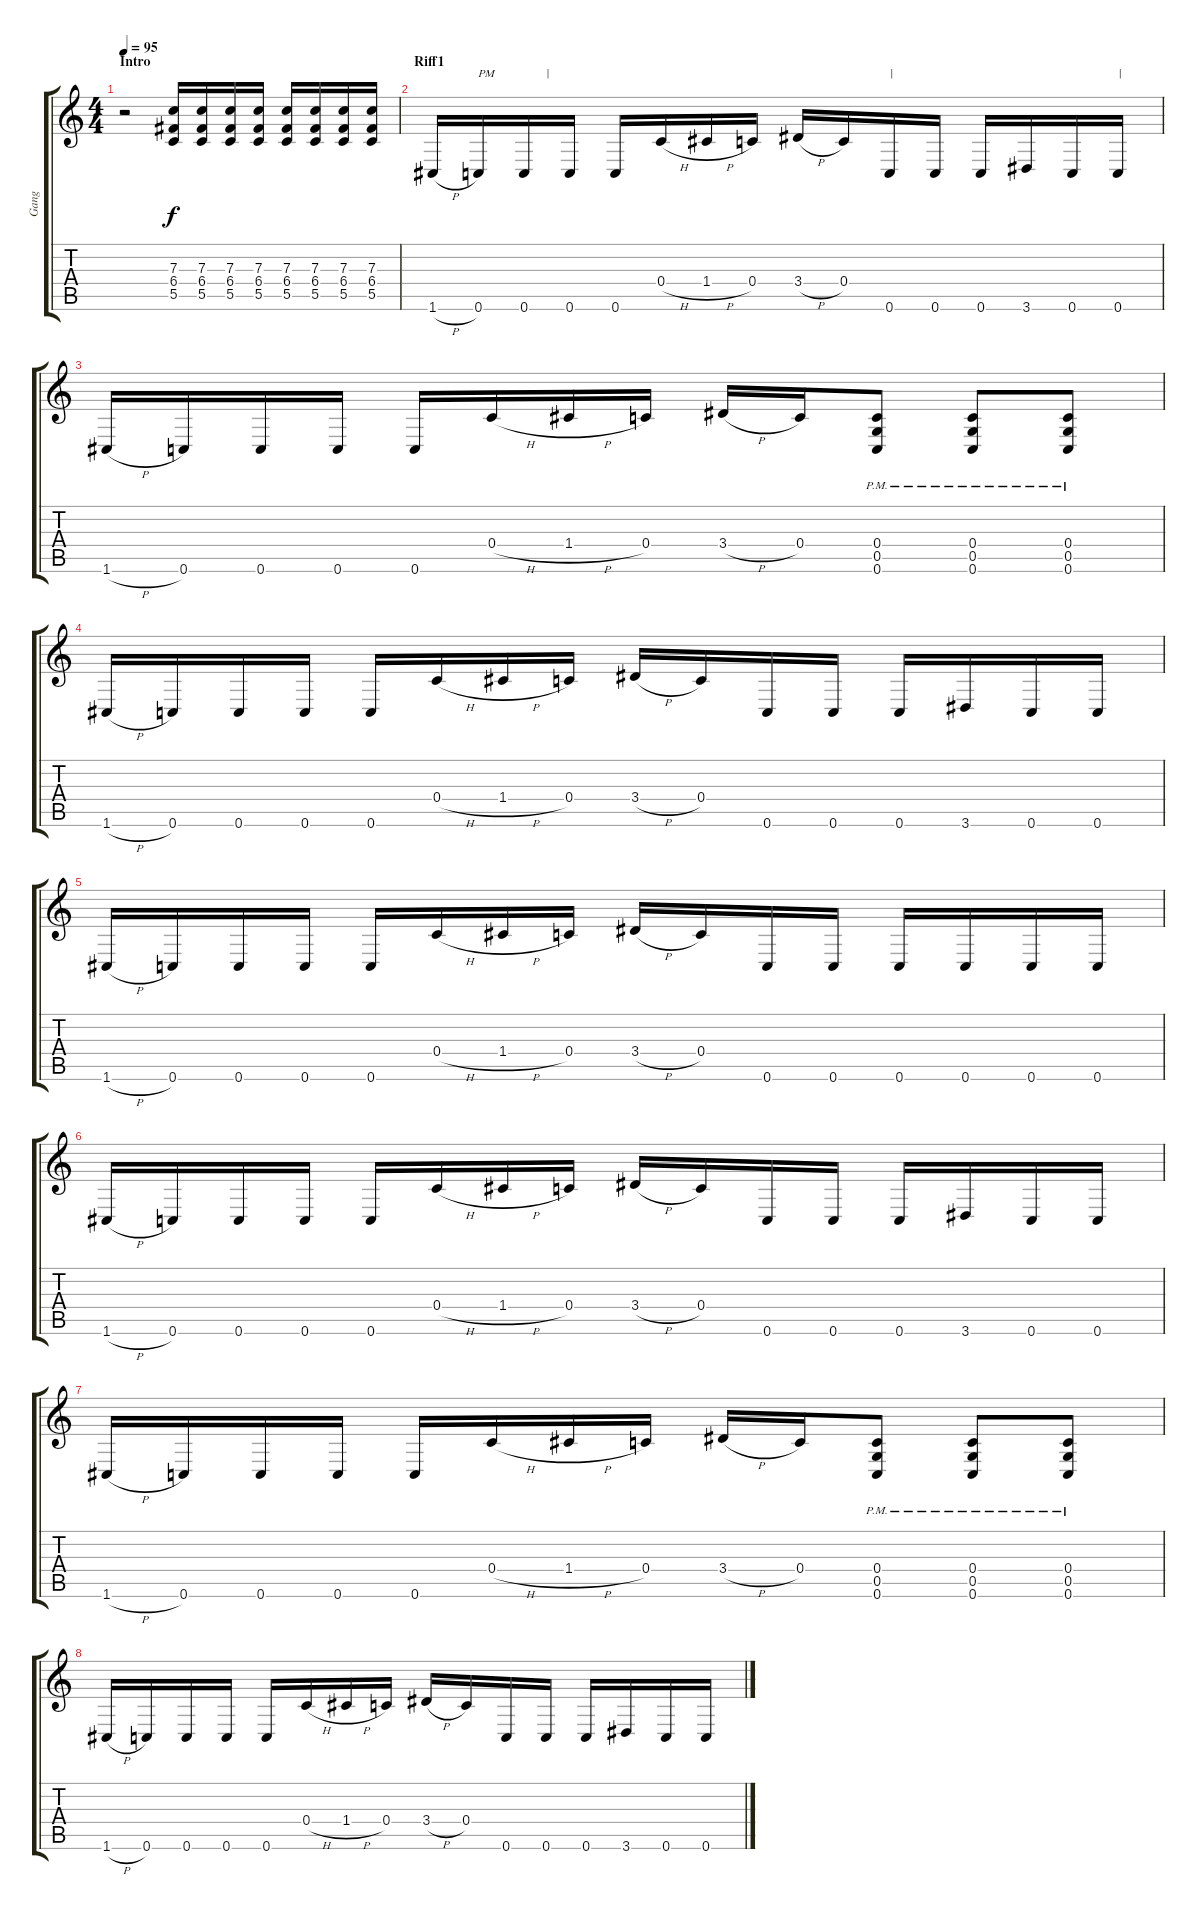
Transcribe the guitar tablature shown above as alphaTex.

\track ("Gang" "Gang") {instrument distortionguitar}
\staff {score tabs}
\tuning (D4 A3 F3 C3 G2 C2) {hide}
\ts (4 4)
\section ("" "Intro")
\tempo 95
\clef g2
\ks c
r.2{dy f instrument distortionguitar} (7.3 6.4 5.5).16 (7.3 6.4 5.5).16 (7.3 6.4 5.5).16 (7.3 6.4 5.5).16 (7.3 6.4 5.5).16 (7.3 6.4 5.5).16 (7.3 6.4 5.5).16 (7.3 6.4 5.5).16 |
\section ("" "Riff1")
1.6{h}.16 0.6.16{txt "PM                 |"} 0.6.16 0.6.16 0.6.16 0.4{h}.16 1.4{h}.16 0.4.16 3.4{h}.16 0.4.16 0.6.16{txt "|"} 0.6.16 0.6.16 3.6.16 0.6.16 0.6.16{txt "|"} |
1.6{h}.16 0.6.16 0.6.16 0.6.16 0.6.16 0.4{h}.16 1.4{h}.16 0.4.16 3.4{h}.16 0.4.16 (0.4 0.5{pm} 0.6).8 (0.4 0.5{pm} 0.6).8 (0.4 0.5{pm} 0.6).8 |
1.6{h}.16 0.6.16 0.6.16 0.6.16 0.6.16 0.4{h}.16 1.4{h}.16 0.4.16 3.4{h}.16 0.4.16 0.6.16 0.6.16 0.6.16 3.6.16 0.6.16 0.6.16 |
1.6{h}.16 0.6.16 0.6.16 0.6.16 0.6.16 0.4{h}.16 1.4{h}.16 0.4.16 3.4{h}.16 0.4.16 0.6.16 0.6.16 0.6.16 0.6.16 0.6.16 0.6.16 |
1.6{h}.16 0.6.16 0.6.16 0.6.16 0.6.16 0.4{h}.16 1.4{h}.16 0.4.16 3.4{h}.16 0.4.16 0.6.16 0.6.16 0.6.16 3.6.16 0.6.16 0.6.16 |
1.6{h}.16 0.6.16 0.6.16 0.6.16 0.6.16 0.4{h}.16 1.4{h}.16 0.4.16 3.4{h}.16 0.4.16 (0.4 0.5{pm} 0.6).8 (0.4 0.5{pm} 0.6).8 (0.4 0.5{pm} 0.6).8 |
1.6{h}.16 0.6.16 0.6.16 0.6.16 0.6.16 0.4{h}.16 1.4{h}.16 0.4.16 3.4{h}.16 0.4.16 0.6.16 0.6.16 0.6.16 3.6.16 0.6.16 0.6.16
